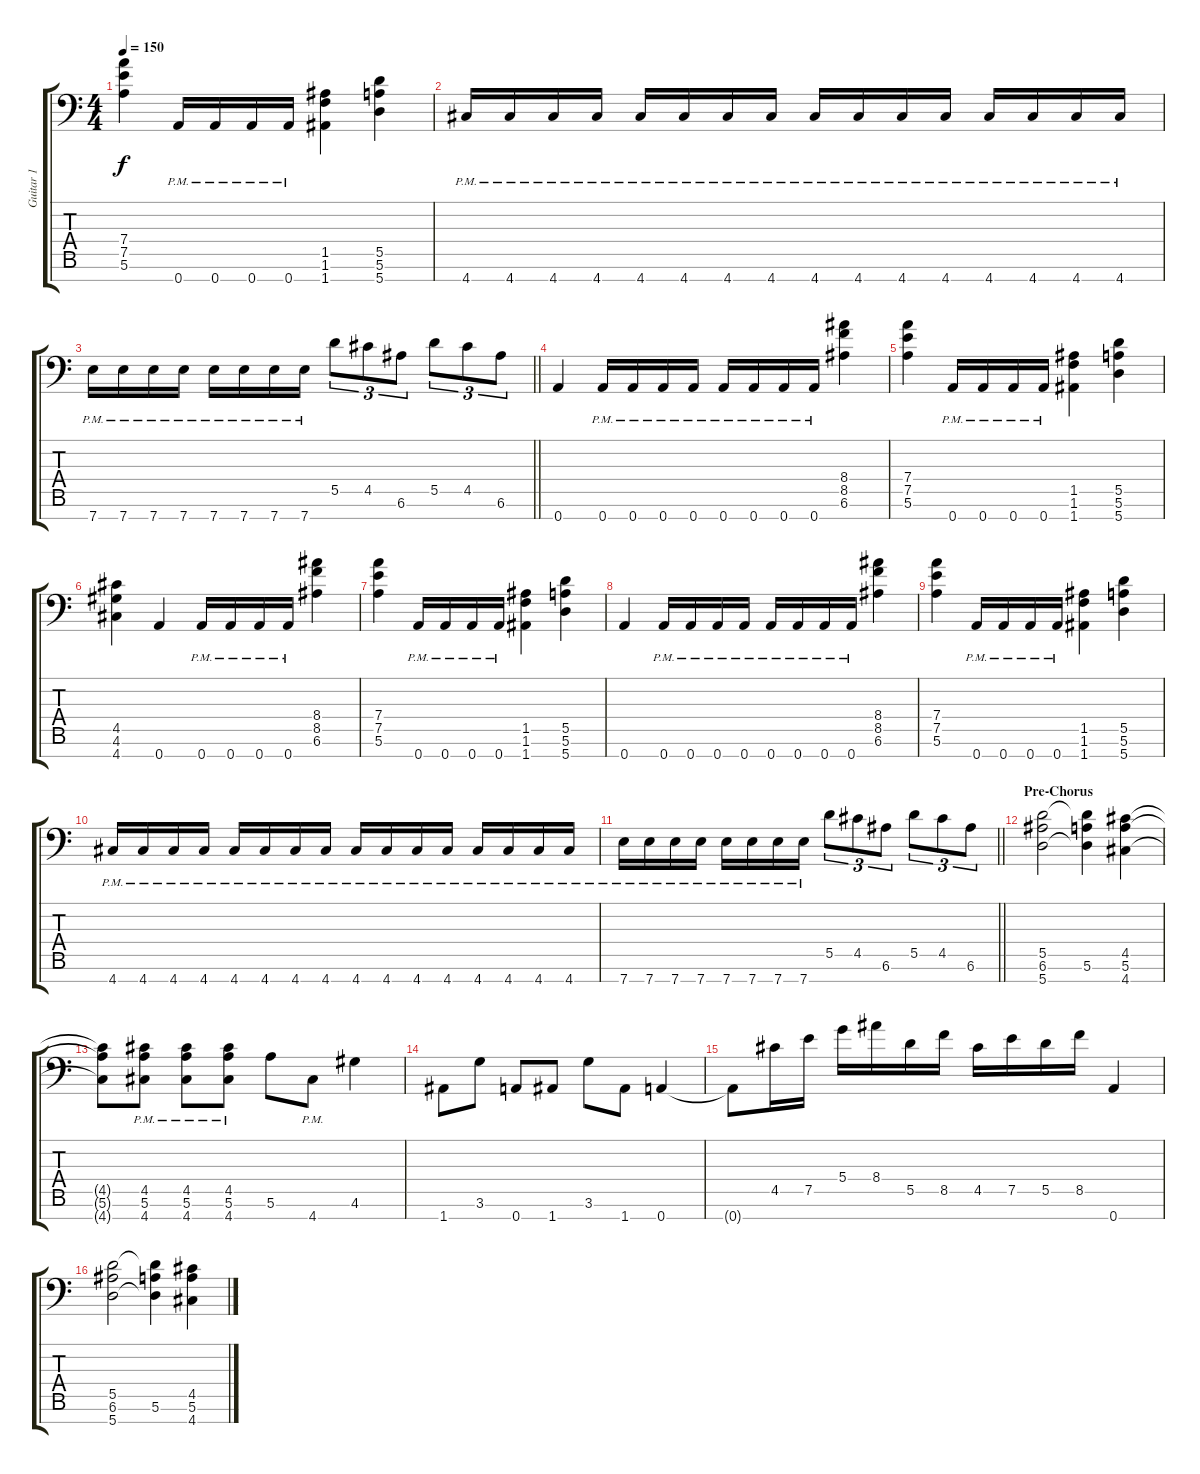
\track ("Guitar 1" "Guitar 1") {instrument distortionguitar}
\staff {score tabs}
\tuning (E4 B3 G3 D3 A2 E2 A1) {hide}
\ts (4 4)
\tempo 150
\clef f4
\ks c
(7.4 7.5 5.6).4{dy f} 0.7{pm}.16 0.7{pm}.16 0.7{pm}.16 0.7{pm}.16 (1.5 1.6 1.7).4 (5.5 5.6 5.7).4 |
4.7{pm}.16 4.7{pm}.16 4.7{pm}.16 4.7{pm}.16 4.7{pm}.16 4.7{pm}.16 4.7{pm}.16 4.7{pm}.16 4.7{pm}.16 4.7{pm}.16 4.7{pm}.16 4.7{pm}.16 4.7{pm}.16 4.7{pm}.16 4.7{pm}.16 4.7{pm}.16 |
\barLineRight lightlight
7.7{pm}.16 7.7{pm}.16 7.7{pm}.16 7.7{pm}.16 7.7{pm}.16 7.7{pm}.16 7.7{pm}.16 7.7{pm}.16 5.5.8{tu (3 2)} 4.5.8{tu (3 2)} 6.6.8{tu (3 2)} 5.5.8{tu (3 2)} 4.5.8{tu (3 2)} 6.6.8{tu (3 2)} |
0.7.4 0.7{pm}.16 0.7{pm}.16 0.7{pm}.16 0.7{pm}.16 0.7{pm}.16 0.7{pm}.16 0.7{pm}.16 0.7{pm}.16 (8.4 8.5 6.6).4 |
(7.4 7.5 5.6).4 0.7{pm}.16 0.7{pm}.16 0.7{pm}.16 0.7{pm}.16 (1.5 1.6 1.7).4 (5.5 5.6 5.7).4 |
(4.5 4.6 4.7).4 0.7.4 0.7{pm}.16 0.7{pm}.16 0.7{pm}.16 0.7{pm}.16 (8.4 8.5 6.6).4 |
(7.4 7.5 5.6).4 0.7{pm}.16 0.7{pm}.16 0.7{pm}.16 0.7{pm}.16 (1.5 1.6 1.7).4 (5.5 5.6 5.7).4 |
0.7.4 0.7{pm}.16 0.7{pm}.16 0.7{pm}.16 0.7{pm}.16 0.7{pm}.16 0.7{pm}.16 0.7{pm}.16 0.7{pm}.16 (8.4 8.5 6.6).4 |
(7.4 7.5 5.6).4 0.7{pm}.16 0.7{pm}.16 0.7{pm}.16 0.7{pm}.16 (1.5 1.6 1.7).4 (5.5 5.6 5.7).4 |
4.7{pm}.16 4.7{pm}.16 4.7{pm}.16 4.7{pm}.16 4.7{pm}.16 4.7{pm}.16 4.7{pm}.16 4.7{pm}.16 4.7{pm}.16 4.7{pm}.16 4.7{pm}.16 4.7{pm}.16 4.7{pm}.16 4.7{pm}.16 4.7{pm}.16 4.7{pm}.16 |
\barLineRight lightlight
7.7{pm}.16 7.7{pm}.16 7.7{pm}.16 7.7{pm}.16 7.7{pm}.16 7.7{pm}.16 7.7{pm}.16 7.7{pm}.16 5.5.8{tu (3 2)} 4.5.8{tu (3 2)} 6.6.8{tu (3 2)} 5.5.8{tu (3 2)} 4.5.8{tu (3 2)} 6.6.8{tu (3 2)} |
\section ("" "Pre-Chorus")
(5.5 6.6 5.7).2 (5.5{t} 5.6 5.7{t}).4 (4.5 5.6 4.7).4 |
(4.5{t} 5.6{t} 4.7{t}).8 (4.5{pm} 5.6{pm} 4.7{pm}).8 (4.5{pm} 5.6{pm} 4.7{pm}).8 (4.5{pm} 5.6{pm} 4.7{pm}).8 5.6.8 4.7{pm}.8 4.6.4 |
1.7.8 3.6.8 0.7.8 1.7.8 3.6.8 1.7.8 0.7.4 |
0.7{t}.8 4.5.16 7.5.16 5.4.16 8.4.16 5.5.16 8.5.16 4.5.16 7.5.16 5.5.16 8.5.16 0.7.4 |
(5.5 6.6 5.7).2 (5.5{t} 5.6 5.7{t}).4 (4.5 5.6 4.7).4
